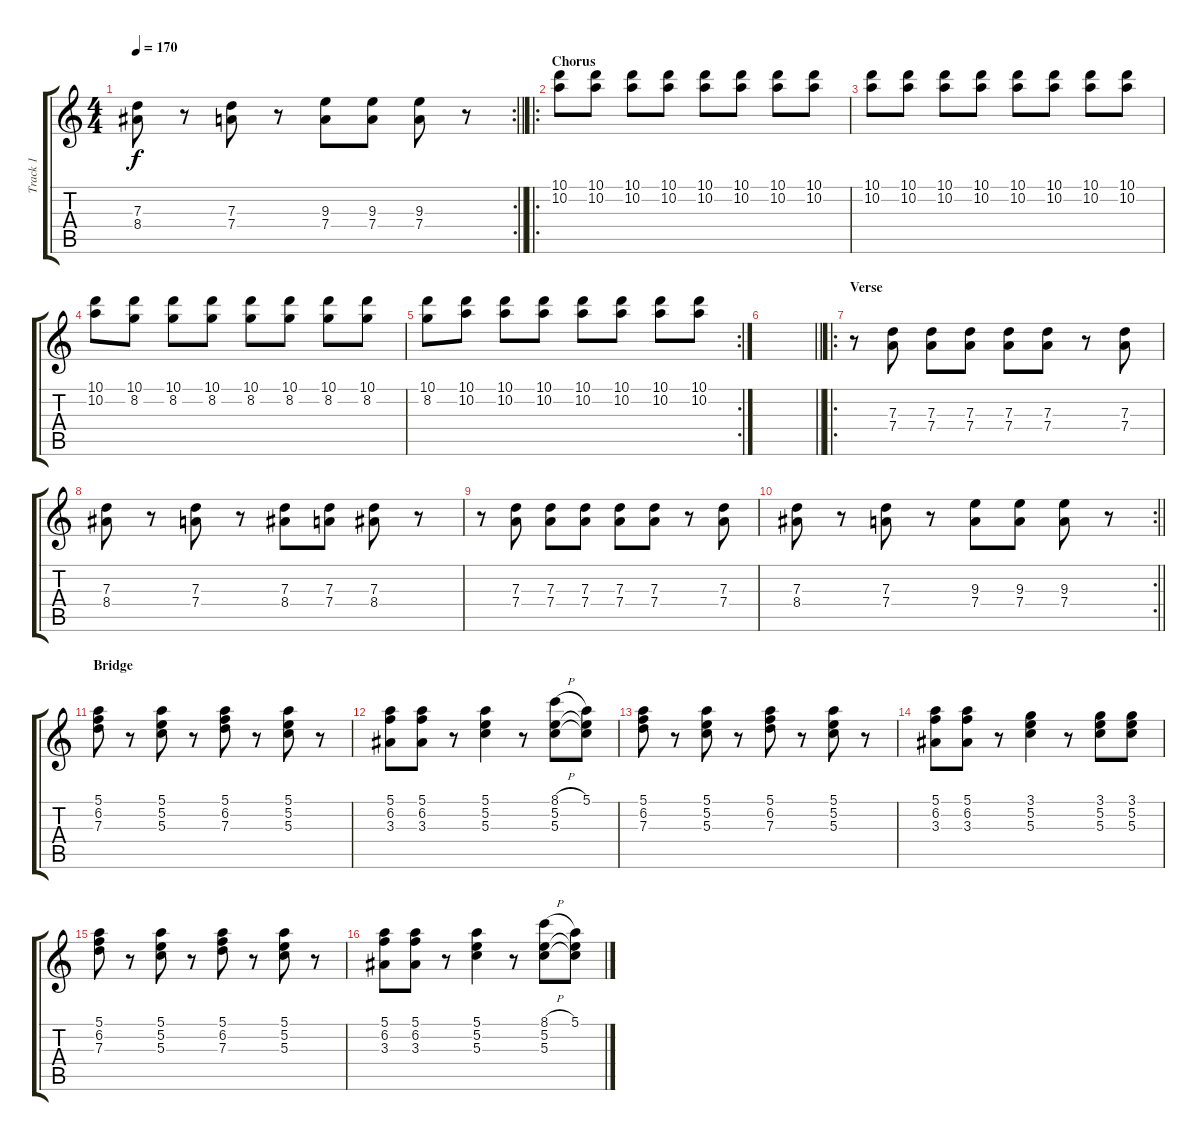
\track ("Track 1" "Track 1") {instrument electricguitarclean}
\staff {score tabs}
\tuning (E4 B3 G3 D3 A2 E2) {hide}
\rc 2
\ts (4 4)
\tempo 170
\clef g2
\barLineRight lightlight
\ks c
(7.3 8.4).8{dy f} r.8 (7.3 7.4).8 r.8 (9.3 7.4).8 (9.3 7.4).8 (9.3 7.4).8 r.8 |
\ro
\section ("" "Chorus")
(10.1 10.2).8 (10.1 10.2).8 (10.1 10.2).8 (10.1 10.2).8 (10.1 10.2).8 (10.1 10.2).8 (10.1 10.2).8 (10.1 10.2).8 |
(10.1 10.2).8 (10.1 10.2).8 (10.1 10.2).8 (10.1 10.2).8 (10.1 10.2).8 (10.1 10.2).8 (10.1 10.2).8 (10.1 10.2).8 |
(10.1 10.2).8 (10.1 8.2).8 (10.1 8.2).8 (10.1 8.2).8 (10.1 8.2).8 (10.1 8.2).8 (10.1 8.2).8 (10.1 8.2).8 |
\rc 2
(10.1 8.2).8 (10.1 10.2).8 (10.1 10.2).8 (10.1 10.2).8 (10.1 10.2).8 (10.1 10.2).8 (10.1 10.2).8 (10.1 10.2).8 |
\barLineRight lightlight
|
\ro
\section ("" "Verse")
r.8 (7.3 7.4).8 (7.3 7.4).8 (7.3 7.4).8 (7.3 7.4).8 (7.3 7.4).8 r.8 (7.3 7.4).8 |
(7.3 8.4).8 r.8 (7.3 7.4).8 r.8 (7.3 8.4).8 (7.3 7.4).8 (7.3 8.4).8 r.8 |
r.8 (7.3 7.4).8 (7.3 7.4).8 (7.3 7.4).8 (7.3 7.4).8 (7.3 7.4).8 r.8 (7.3 7.4).8 |
\rc 2
\barLineRight lightlight
(7.3 8.4).8 r.8 (7.3 7.4).8 r.8 (9.3 7.4).8 (9.3 7.4).8 (9.3 7.4).8 r.8 |
\section ("" "Bridge")
(5.1 6.2 7.3).8 r.8 (5.1 5.2 5.3).8 r.8 (5.1 6.2 7.3).8 r.8 (5.1 5.2 5.3).8 r.8 |
(5.1 6.2 3.3).8 (5.1 6.2 3.3).8 r.8 (5.1 5.2 5.3).4 r.8 (8.1{h} 5.2 5.3).8 (5.1 5.2{t} 5.3{t}).8 |
(5.1 6.2 7.3).8 r.8 (5.1 5.2 5.3).8 r.8 (5.1 6.2 7.3).8 r.8 (5.1 5.2 5.3).8 r.8 |
(5.1 6.2 3.3).8 (5.1 6.2 3.3).8 r.8 (3.1 5.2 5.3).4 r.8 (3.1 5.2 5.3).8 (3.1 5.2 5.3).8 |
(5.1 6.2 7.3).8 r.8 (5.1 5.2 5.3).8 r.8 (5.1 6.2 7.3).8 r.8 (5.1 5.2 5.3).8 r.8 |
(5.1 6.2 3.3).8 (5.1 6.2 3.3).8 r.8 (5.1 5.2 5.3).4 r.8 (8.1{h} 5.2 5.3).8 (5.1 5.2{t} 5.3{t}).8
